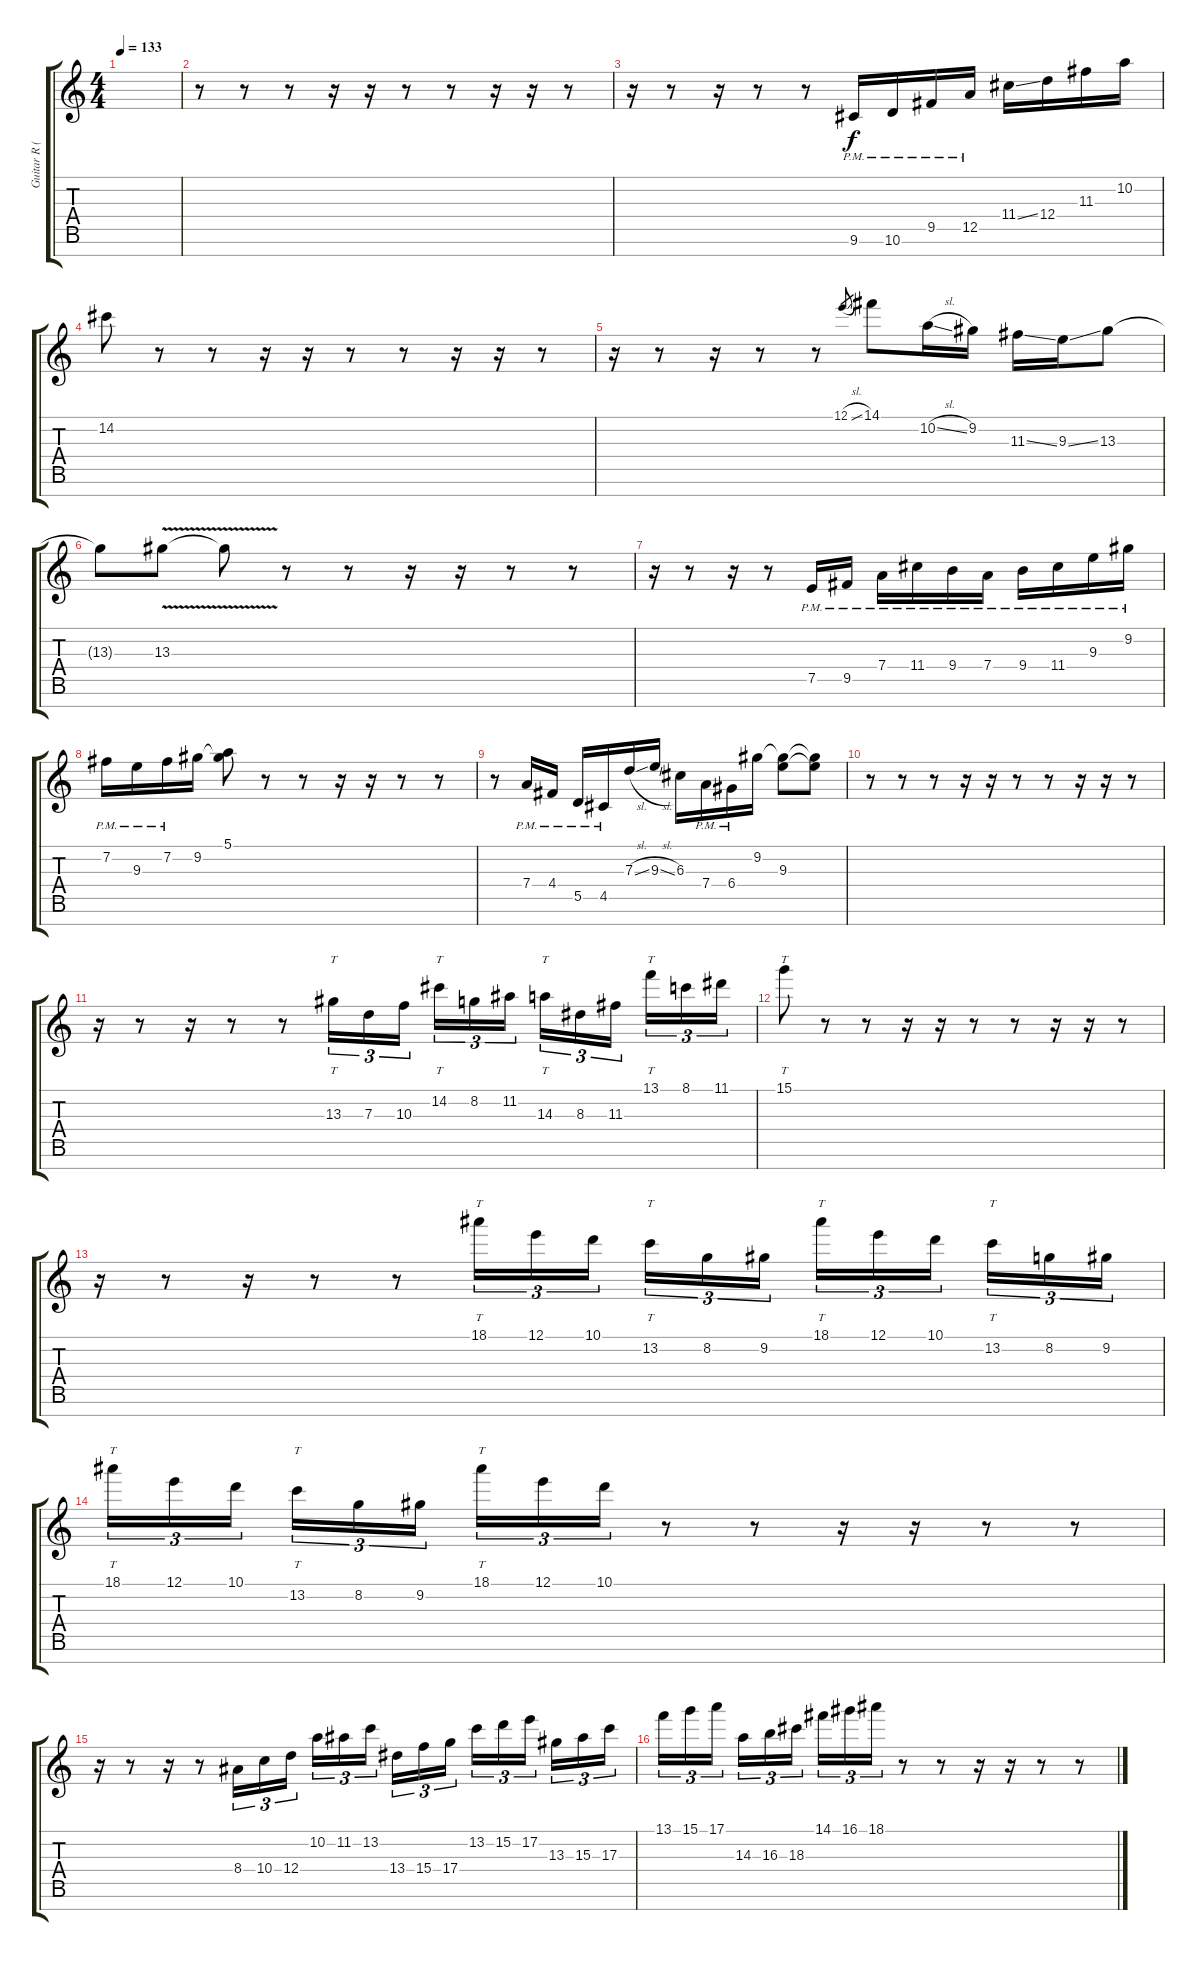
\track ("Guitar R (High 7)" "Guitar R (") {instrument distortionguitar}
\staff {score tabs}
\tuning (E4 B3 G3 D3 A2 E2 B1) {hide}
\ts (4 4)
\tempo 133
\clef g2
\ks c
|
r.8 r.8 r.8 r.16 r.16 r.8 r.8 r.16 r.16 r.8 |
r.16 r.8 r.16 r.8 r.8 9.6{pm}.16 10.6{pm}.16 9.5{pm}.16 12.5{pm}.16 11.4{ss}.16 12.4.16 11.3.16 10.2.16 |
14.2.8 r.8 r.8 r.16 r.16 r.8 r.8 r.16 r.16 r.8 |
r.16 r.8 r.16 r.8 r.8 12.1{sl}.8{gr} 14.1.8 10.2{sl}.16 9.2.16 11.3{ss}.16 9.3{ss}.16 13.3.8 |
13.3{t}.8 13.3{v}.8 13.3{t}.8 r.8 r.8 r.16 r.16 r.8 r.8 |
r.16 r.8 r.16 r.8 7.5{pm}.16 9.5{pm}.16 7.4{pm}.16 11.4{pm}.16 9.4{pm}.16 7.4{pm}.16 9.4{pm}.16 11.4{pm}.16 9.3{pm}.16 9.2{pm}.16 |
7.2{pm}.16 9.3{pm}.16 7.2{pm}.16 9.2.16 (5.1 9.2{t}).8 r.8 r.8 r.16 r.16 r.8 r.8 |
r.8 7.4{pm}.16 4.4{pm}.16 5.5{pm}.16 4.5{pm}.16 7.3{sl}.16 9.3{sl}.16 6.3.16 7.4{pm}.16 6.4{pm}.16 9.2.16 (9.2{t} 9.3).8 (9.2{t} 9.3{t}).8 |
r.8 r.8 r.8 r.16 r.16 r.8 r.8 r.16 r.16 r.8 |
r.16 r.8 r.16 r.8 r.8 13.3.16{tt tu (3 2)} 7.3.16{tu (3 2)} 10.3.16{tu (3 2) beam splitsecondary} 14.2.16{tt tu (3 2)} 8.2.16{tu (3 2)} 11.2.16{tu (3 2)} 14.3.16{tt tu (3 2)} 8.3.16{tu (3 2)} 11.3.16{tu (3 2) beam splitsecondary} 13.1.16{tt tu (3 2)} 8.1.16{tu (3 2)} 11.1.16{tu (3 2)} |
15.1.8{tt} r.8 r.8 r.16 r.16 r.8 r.8 r.16 r.16 r.8 |
r.16 r.8 r.16 r.8 r.8 18.1.16{tt tu (3 2)} 12.1.16{tu (3 2)} 10.1.16{tu (3 2) beam splitsecondary} 13.2.16{tt tu (3 2)} 8.2.16{tu (3 2)} 9.2.16{tu (3 2)} 18.1.16{tt tu (3 2)} 12.1.16{tu (3 2)} 10.1.16{tu (3 2) beam splitsecondary} 13.2.16{tt tu (3 2)} 8.2.16{tu (3 2)} 9.2.16{tu (3 2)} |
18.1.16{tt tu (3 2)} 12.1.16{tu (3 2)} 10.1.16{tu (3 2) beam splitsecondary} 13.2.16{tt tu (3 2)} 8.2.16{tu (3 2)} 9.2.16{tu (3 2)} 18.1.16{tt tu (3 2)} 12.1.16{tu (3 2)} 10.1.16{tu (3 2)} r.8 r.8 r.16 r.16 r.8 r.8 |
r.16 r.8 r.16 r.8 8.4.16{tu (3 2)} 10.4.16{tu (3 2)} 12.4.16{tu (3 2)} 10.2.16{tu (3 2)} 11.2.16{tu (3 2)} 13.2.16{tu (3 2) beam splitsecondary} 13.4.16{tu (3 2)} 15.4.16{tu (3 2)} 17.4.16{tu (3 2)} 13.2.16{tu (3 2)} 15.2.16{tu (3 2)} 17.2.16{tu (3 2) beam splitsecondary} 13.3.16{tu (3 2)} 15.3.16{tu (3 2)} 17.3.16{tu (3 2)} |
13.1.16{tu (3 2)} 15.1.16{tu (3 2)} 17.1.16{tu (3 2) beam splitsecondary} 14.3.16{tu (3 2)} 16.3.16{tu (3 2)} 18.3.16{tu (3 2)} 14.1.16{tu (3 2)} 16.1.16{tu (3 2)} 18.1.16{tu (3 2)} r.8 r.8 r.16 r.16 r.8 r.8
